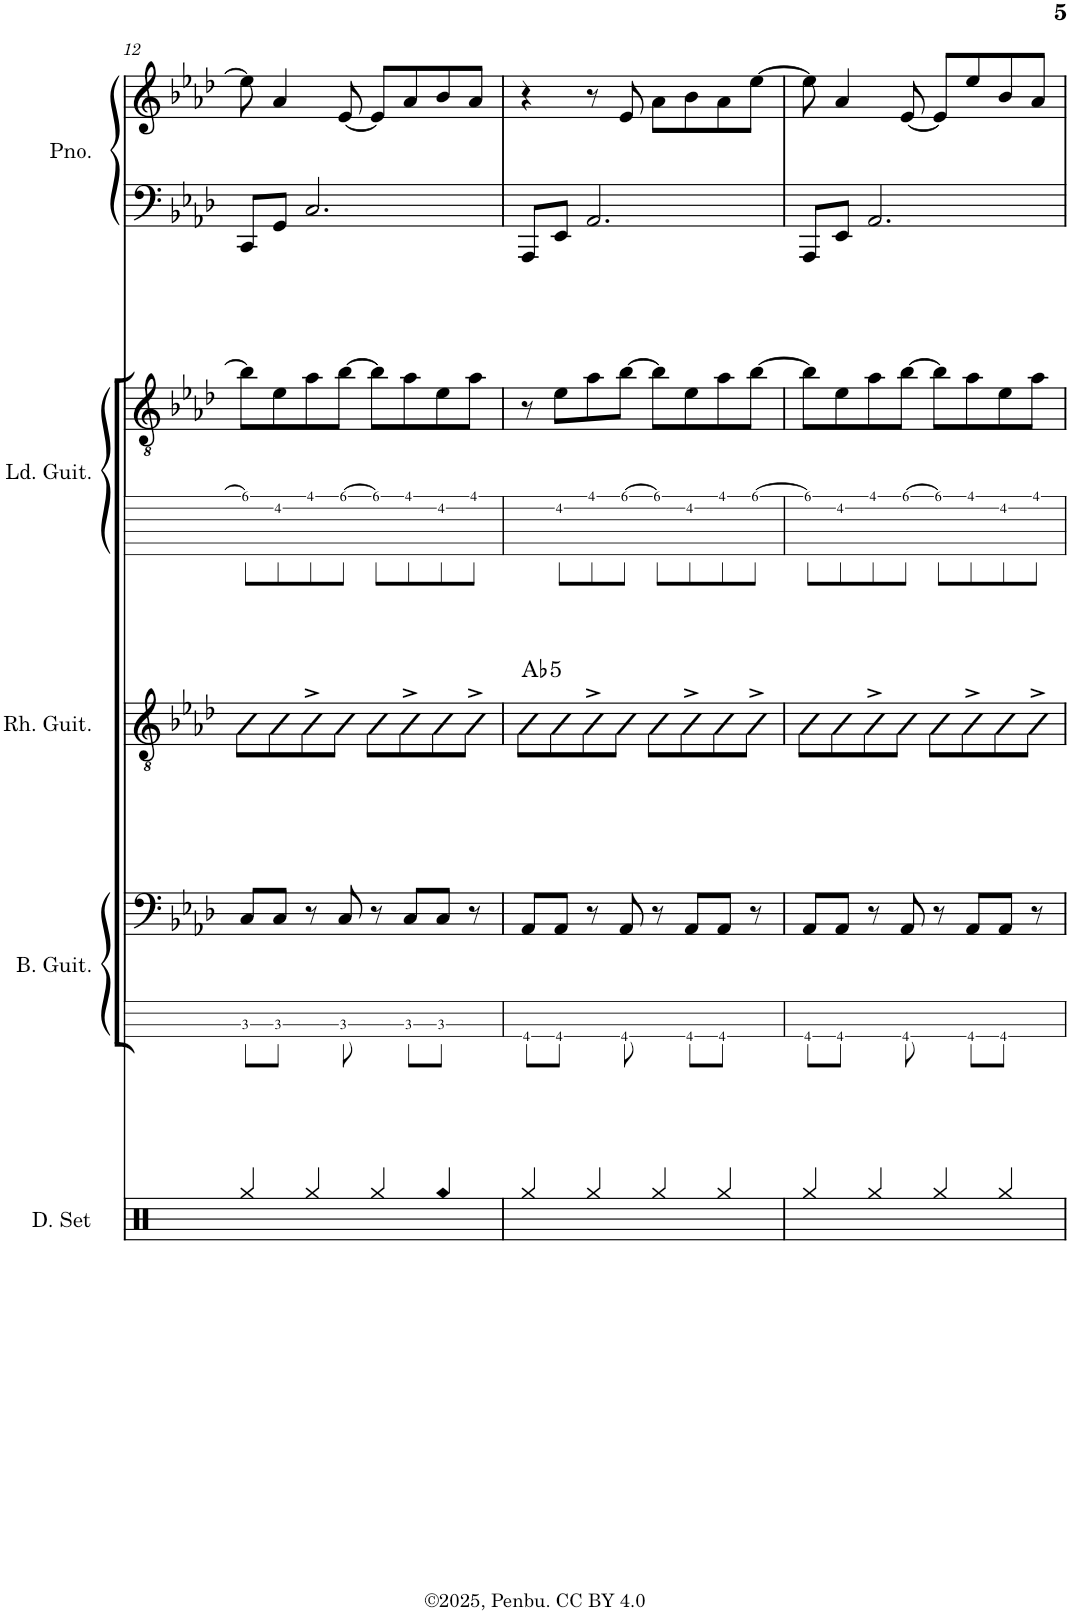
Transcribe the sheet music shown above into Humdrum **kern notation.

**kern	**kern	**kern	**kern	**harte	**kern	**kern	**kern	**kern
*part5	*part4	*part4	*part3	*part3	*part2	*part2	*part1	*part1
*staff8	*staff7	*staff6	*staff5	*	*staff4	*staff3	*staff2	*staff1
*I"Drumset	*I"Bass Guitar	*	*I"Rhythm Guitar	*	*I"Lead Guitar	*	*I"Piano	*
*I'D. Set	*I'B. Guit.	*	*I'Rh. Guit.	*	*I'Ld. Guit.	*	*I'Pno.	*
!!LO:PB:g=z
*clefX	*	*clefF4	*clefGv2	*	*	*clefGv2	*clefF4	*clefG2
*	*Trd7c12	*Trd7c12	*	*	*	*	*	*
*k[]	*k[b-e-a-d-]	*k[b-e-a-d-]	*k[b-e-a-d-]	*	*k[b-e-a-d-]	*k[b-e-a-d-]	*k[b-e-a-d-]	*k[b-e-a-d-]
*M4/4	*M4/4	*M4/4	*M4/4	*	*M4/4	*M4/4	*M4/4	*M4/4
=12	=12	=12	=12	=12	=12	=12	=12	=12
4Rgg/	8C\L	8C/L	8C\ 8G\ 8c\L	.	8b-\L]	8b-\L]	8CC/L	8ee-\]
.	8C\J	8C/J	8C\ 8G\ 8c\	.	8e-\	8e-\	8GG/J	4a-/
4Rgg/	8r	8r	8C\^ 8G\^ 8c\^	.	8a-\	8a-\	2.C/	.
.	8C\	8C/	8C\ 8G\ 8c\J	.	[8b-\J	[8b-\J	.	[8e-/
4Rgg/	8r	8r	8C\ 8G\ 8c\L	.	8b-\L]	8b-\L]	.	8e-/L]
.	8C\L	8C/L	8C\^ 8G\^ 8c\^	.	8a-\	8a-\	.	8a-/
!LO:N:head=diamond	!	!	!	!	!	!	!	!
4Rgg/	8C\J	8C/J	8C\ 8G\ 8c\	.	8e-\	8e-\	.	8b-/
.	8r	8r	8C\^ 8G\^ 8c\^J	.	8a-\J	8a-\J	.	8a-/J
=13	=13	=13	=13	=13	=13	=13	=13	=13
!	!	!	!	!LO:H:kt=5	!	!	!	!
4Rgg/	8AA-\L	8AA-/L	8AA-\ 8E-\ 8A-\L	Ab:(1,5)	8r	8r	8AAA-/L	4r
.	8AA-\J	8AA-/J	8AA-\ 8E-\ 8A-\	.	8e-\L	8e-\L	8EE-/J	.
4Rgg/	8r	8r	8AA-\^ 8E-\^ 8A-\^	.	8a-\	8a-\	2.AA-/	8r
.	8AA-\	8AA-/	8AA-\ 8E-\ 8A-\J	.	[8b-\J	[8b-\J	.	8e-/
4Rgg/	8r	8r	8AA-\ 8E-\ 8A-\L	.	8b-\L]	8b-\L]	.	8a-\L
.	8AA-\L	8AA-/L	8AA-\^ 8E-\^ 8A-\^	.	8e-\	8e-\	.	8b-\
4Rgg/	8AA-\J	8AA-/J	8AA-\ 8E-\ 8A-\	.	8a-\	8a-\	.	8a-\
.	8r	8r	8AA-\^ 8E-\^ 8A-\^J	.	[8b-\J	[8b-\J	.	[8ee-\J
=14	=14	=14	=14	=14	=14	=14	=14	=14
4Rgg/	8AA-\L	8AA-/L	8AA-\ 8E-\ 8A-\L	.	8b-\L]	8b-\L]	8AAA-/L	8ee-\]
.	8AA-\J	8AA-/J	8AA-\ 8E-\ 8A-\	.	8e-\	8e-\	8EE-/J	4a-/
4Rgg/	8r	8r	8AA-\^ 8E-\^ 8A-\^	.	8a-\	8a-\	2.AA-/	.
.	8AA-\	8AA-/	8AA-\ 8E-\ 8A-\J	.	[8b-\J	[8b-\J	.	[8e-/
4Rgg/	8r	8r	8AA-\ 8E-\ 8A-\L	.	8b-\L]	8b-\L]	.	8e-/L]
.	8AA-\L	8AA-/L	8AA-\^ 8E-\^ 8A-\^	.	8a-\	8a-\	.	8ee-/
4Rgg/	8AA-\J	8AA-/J	8AA-\ 8E-\ 8A-\	.	8e-\	8e-\	.	8b-/
.	8r	8r	8AA-\^ 8E-\^ 8A-\^J	.	8a-\J	8a-\J	.	8a-/J
=	=	=	=	=	=	=	=	=
*-	*-	*-	*-	*-	*-	*-	*-	*-
